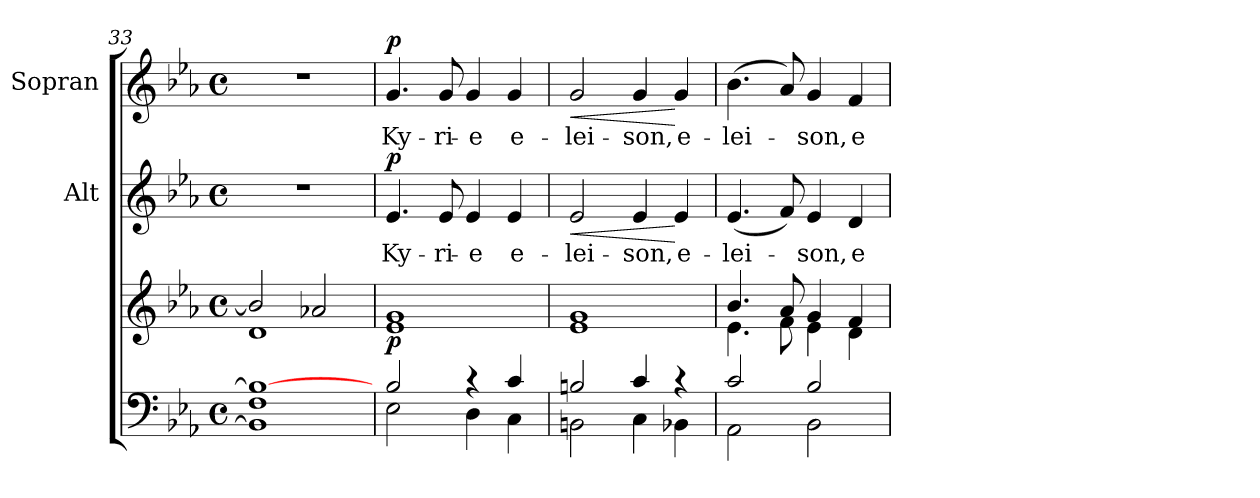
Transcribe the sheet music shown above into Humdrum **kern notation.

**kern	**kern	**dynam	**kern	**text	**dynam	**kern	**text	**dynam
*part3	*part3	*part3	*part2	*part2	*part2	*part1	*part1	*part1
*staff4	*staff3	*staff3/4	*staff2	*staff2	*staff2	*staff1	*staff1	*staff1
*	*	*	*I"Alt	*	*	*I"Sopran	*	*
*	*	*	*I'A.	*	*	*I'S.	*	*
*clefF4	*clefG2	*	*clefG2	*	*	*clefG2	*	*
*k[b-e-a-]	*k[b-e-a-]	*	*k[b-e-a-]	*	*	*k[b-e-a-]	*	*
*E-:	*E-:	*	*E-:	*	*	*E-:	*	*
*M4/4	*M4/4	*	*M4/4	*	*	*M4/4	*	*
*met(c)	*met(c)	*	*met(c)	*	*	*met(c)	*	*
=33	=33	=33	=33	=33	=33	=33	=33	=33
*	*^	*	*	*	*	*	*	*
1BB-] 1F 1B-_	2b-/]	1d	.	1r	.	.	1r	.	.
.	2a-X/	.	.	.	.	.	.	.	.
=34	=34	=34	=34	=34	=34	=34	=34	=34	=34
*^	*	*	*	*	*	*	*	*	*
!	!	!	!	!LO:DY:b	!	!LO:LY:b	!LO:DY:a	!	!LO:LY:b	!LO:DY:a
2B-/	2E-\	1g	1e-	p	4.e-/	Ky-	p	4.g/	Ky-	p
!	!	!	!	!	!	!LO:LY:b	!	!	!LO:LY:b	!
.	.	.	.	.	8e-/	-ri-	.	8g/	-ri-	.
!	!	!	!	!	!	!LO:LY:b	!	!	!LO:LY:b	!
4rB	4D\	.	.	.	4e-/	-e	.	4g/	-e	.
!	!	!	!	!	!	!LO:LY:b	!	!	!LO:LY:b	!
4c/	4C\	.	.	.	4e-/	e-	.	4g/	e-	.
=35	=35	=35	=35	=35	=35	=35	=35	=35	=35	=35
!	!	!	!	!	!	!LO:LY:b	!LO:HP:b	!	!LO:LY:b	!LO:HP:b
2Bn/	2BBn\	1g	1e-	.	2e-/	-lei-	<	2g/	-lei-	<
!	!	!	!	!	!	!LO:LY:b	!	!	!LO:LY:b	!
4c/	4C\	.	.	.	4e-/	-son,	.	4g/	-son,	.
!	!	!	!	!	!	!LO:LY:b	!	!	!LO:LY:b	!
4rB	4BB-X\	.	.	.	4e-/	e-	[	4g/	e-	[
!!LO:PB:g=z
=36	=36	=36	=36	=36	=36	=36	=36	=36	=36	=36
!	!	!	!	!	!	!LO:LY:b	!	!	!LO:LY:b	!
2c/	2AA-\	4.b-/	4.e-\	.	(<4.e-/	-lei-	.	(>4.b-\	-lei-	.
.	.	8a-/	8f\	.	8f/)	.	.	8a-/)	.	.
!	!	!	!	!	!	!LO:LY:b	!	!	!LO:LY:b	!
2B-/	2BB-\	4g/	4e-\	.	4e-/	-son,	.	4g/	-son,	.
!	!	!	!	!	!	!LO:LY:b	!	!	!LO:LY:b	!
.	.	4f/	4d\	.	4d/	e-	.	4f/	e-	.
*v	*v	*	*	*	*	*	*	*	*	*
*	*v	*v	*	*	*	*	*	*	*
=	=	=	=	=	=	=	=	=
*-	*-	*-	*-	*-	*-	*-	*-	*-
